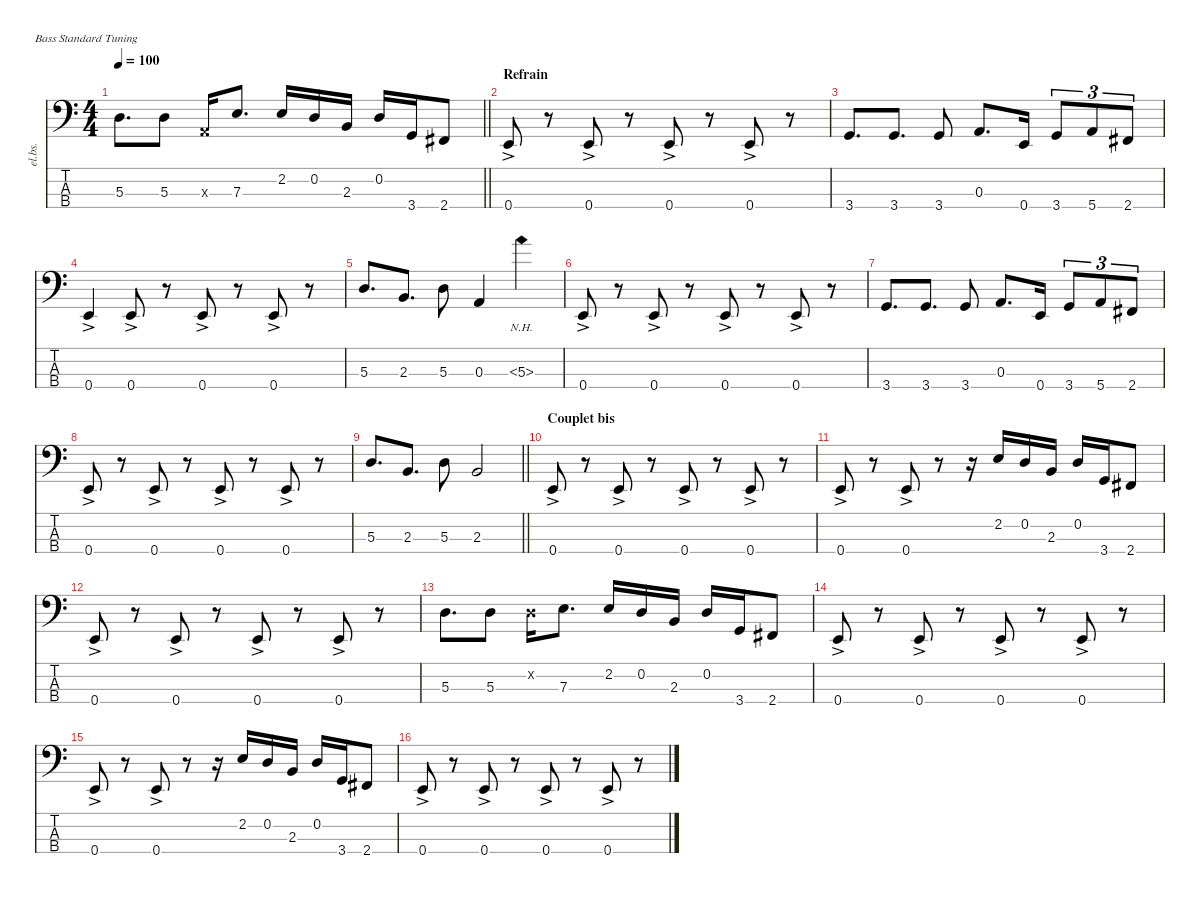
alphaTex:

\defaultSystemsLayout 4
\hideDynamics
\bracketExtendMode nobrackets
\otherSystemsTrackNameOrientation horizontal
\track ("Basse" "el.bs.") {instrument electricbassfinger}
\staff {score tabs}
\tuning (G2 D2 A1 E1)
\ts (4 4)
\tempo 100
\clef f4
\barLineRight lightlight
\ks c
5.3.8{d dy f} 5.3.8 0.3{x}.16 7.3.8{d} 2.2.16 0.2.16 2.3.16 0.2.16 3.4.16 2.4{acc #}.8 |
\section ("" "Refrain")
0.4{ac}.8{dy mf} r.8 0.4{ac}.8 r.8 0.4{ac}.8 r.8 0.4{ac}.8 r.8 |
3.4.8{d dy f} 3.4.8{d} 3.4.8 0.3.8{d} 0.4.16 3.4.8{tu (3 2)} 5.4.8{tu (3 2)} 2.4{acc #}.8{tu (3 2)} |
0.4{ac}.4{dy mf} 0.4{ac}.8 r.8 0.4{ac}.8 r.8 0.4{ac}.8 r.8 |
5.3.8{d dy f} 2.3.8{d} 5.3.8 0.3.4 5.3{nh}.4 |
0.4{ac}.8{dy mf} r.8 0.4{ac}.8 r.8 0.4{ac}.8 r.8 0.4{ac}.8 r.8 |
3.4.8{d dy f} 3.4.8{d} 3.4.8 0.3.8{d} 0.4.16 3.4.8{tu (3 2)} 5.4.8{tu (3 2)} 2.4{acc #}.8{tu (3 2)} |
0.4{ac}.8{dy mf} r.8 0.4{ac}.8 r.8 0.4{ac}.8 r.8 0.4{ac}.8 r.8 |
\barLineRight lightlight
5.3.8{d dy f} 2.3.8{d} 5.3.8 2.3.2 |
\section ("" "Couplet bis")
0.4{ac}.8{dy mf} r.8 0.4{ac}.8 r.8 0.4{ac}.8 r.8 0.4{ac}.8 r.8 |
0.4{ac}.8 r.8 0.4{ac}.8 r.8 r.16 2.2.16{dy f} 0.2.16 2.3.16 0.2.16 3.4.16 2.4{acc #}.8 |
0.4{ac}.8{dy mf} r.8 0.4{ac}.8 r.8 0.4{ac}.8 r.8 0.4{ac}.8 r.8 |
5.3.8{d dy f} 5.3.8 0.2{x}.16{dy ppp} 7.3.8{d dy f} 2.2.16 0.2.16 2.3.16 0.2.16 3.4.16 2.4{acc #}.8 |
0.4{ac}.8{dy mf} r.8 0.4{ac}.8 r.8 0.4{ac}.8 r.8 0.4{ac}.8 r.8 |
0.4{ac}.8 r.8 0.4{ac}.8 r.8 r.16 2.2.16{dy f} 0.2.16 2.3.16 0.2.16 3.4.16 2.4{acc #}.8 |
0.4{ac}.8{dy mf} r.8 0.4{ac}.8 r.8 0.4{ac}.8 r.8 0.4{ac}.8 r.8
